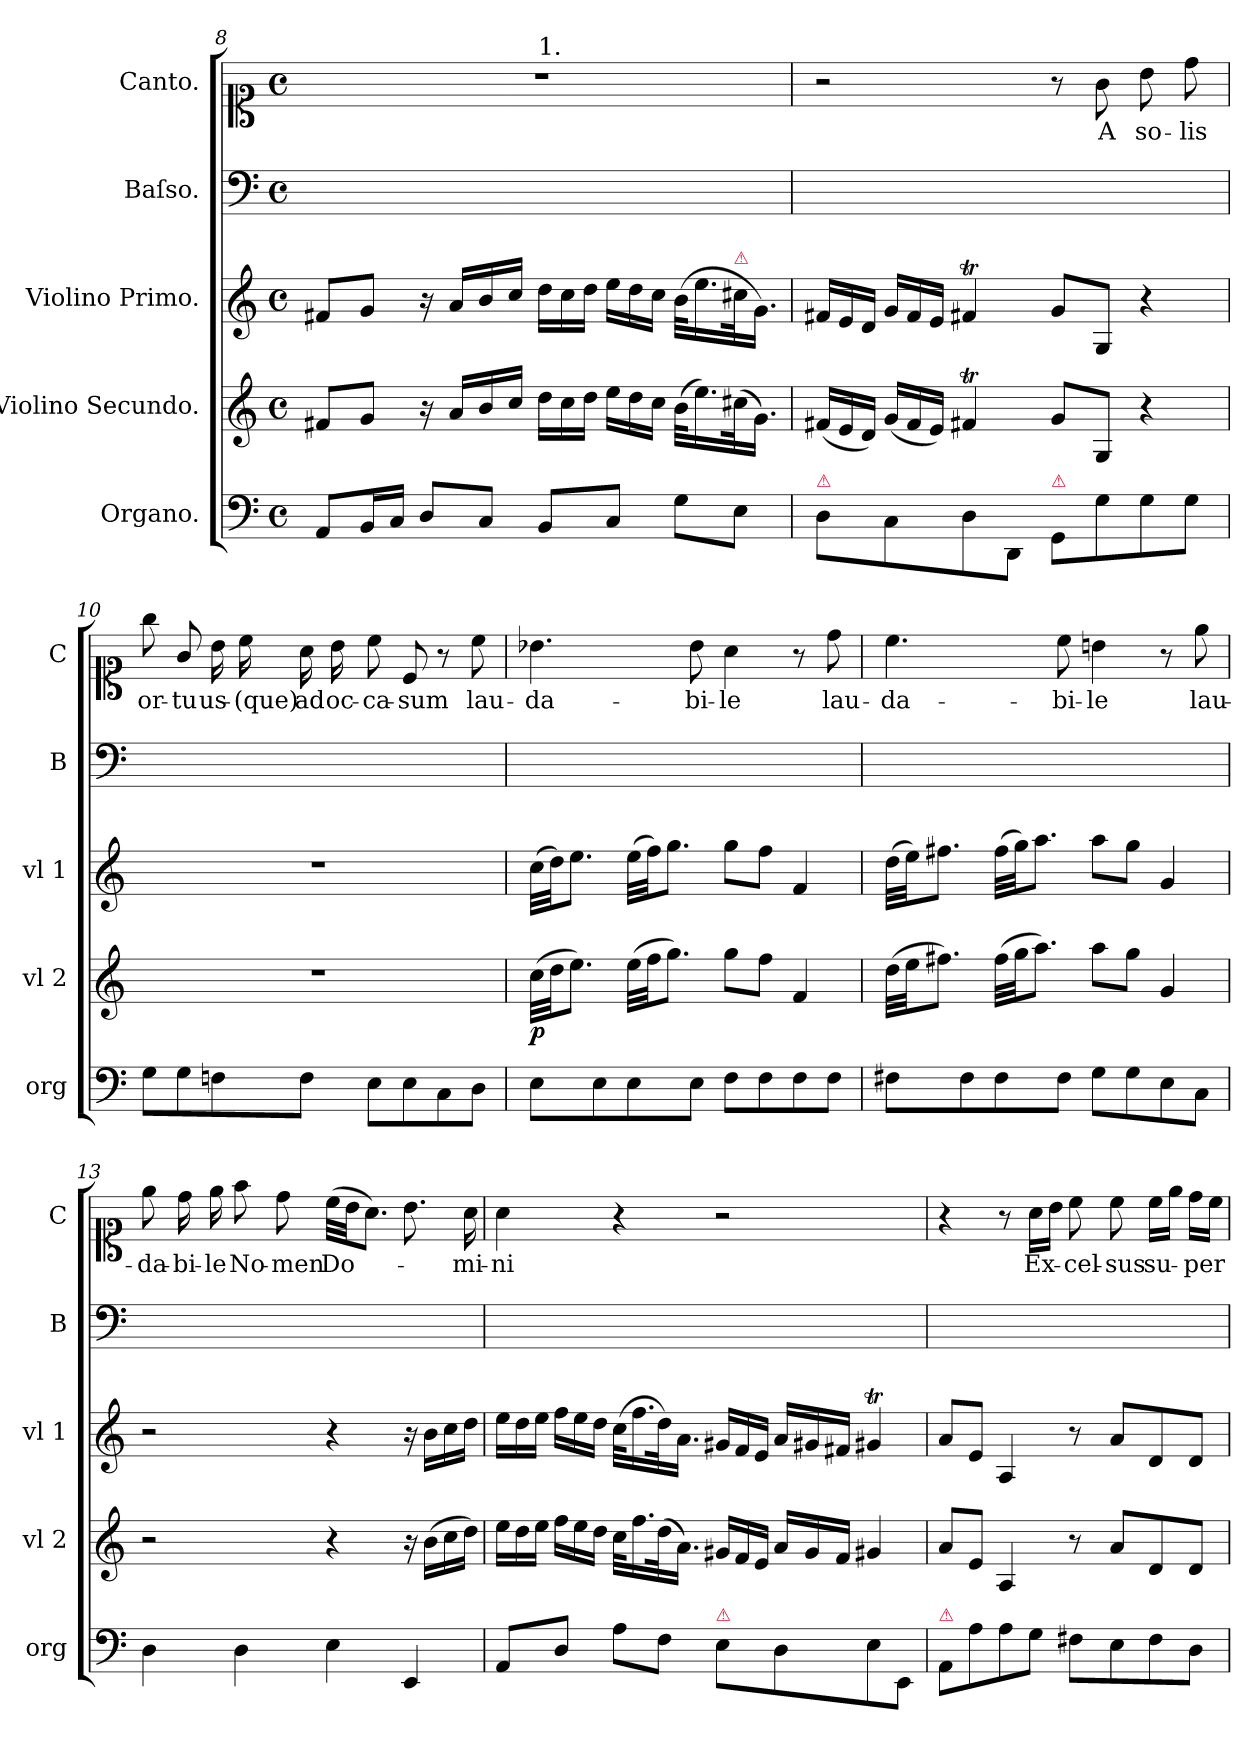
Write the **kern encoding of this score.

**kern	**kern	**dynam	**kern	**dynam	**kern	**kern	**text
*part5	*part4	*part4	*part3	*part3	*part2	*part1	*part1
*staff5	*staff4	*staff4	*staff3	*staff3	*staff2	*staff1	*staff1
*I"Organo.	*I"Violino Secundo.	*	*I"Violino Primo.	*	*I"Baſso.	*I"Canto.	*
*I'org	*I'vl 2	*	*I'vl 1	*	*I'B	*I'C	*
*clefF4	*clefG2	*	*clefG2	*	*clefF4	*clefC1	*
*k[]	*k[]	*	*k[]	*	*k[]	*k[]	*
*C:	*C:	*	*C:	*	*C:	*C:	*
*M4/4	*M4/4	*	*M4/4	*	*M4/4	*M4/4	*
*met(c)	*met(c)	*	*met(c)	*	*met(c)	*met(c)	*
=8	=8	=8	=8	=8	=8	=8	=8
*	*	*	*	*	*	*^	*
8AA/L	8f#X/L	.	8f#X/L	.	1ryy	1r	2ryy	.
16BB/L	8g/J	.	8g/J	.	.	.	.	.
16C/JJ	.	.	.	.	.	.	.	.
8D/L	16r	.	16r	.	.	.	.	.
.	16a/LL	.	16a/LL	.	.	.	.	.
8C/J	16b/	.	16b/	.	.	.	.	.
.	16cc/JJ	.	16cc/JJ	.	.	.	.	.
*	*Xtuplet	*	*Xtuplet	*	*	*	*	*
!	!	!	!	!	!	!	!LO:TX:a:t=1.	!
8BB/L	24dd\LL	.	24dd\LL	.	.	.	2ryy	.
.	24cc\	.	24cc\	.	.	.	.	.
.	24dd\JJ	.	24dd\JJ	.	.	.	.	.
8C/J	24ee\LL	.	24ee\LL	.	.	.	.	.
.	24dd\	.	24dd\	.	.	.	.	.
.	24cc\JJ	.	24cc\JJ	.	.	.	.	.
8G\L	(>32b\KLL	.	(>32b\KLL	.	.	.	.	.
.	16.ee\)	.	16.ee\	.	.	.	.	.
!	!	!	!LO:TX:a:color=crimson:t=⚠	!	!	!	!	!
8E\J	(>32cc#X\K	.	32cc#X\K	.	.	.	.	.
.	16.g\JJ)	.	16.g\JJ)	.	.	.	.	.
=9	=9	=9	=9	=9	=9	=9	=9	=9
!LO:TX:a:color=crimson:t=⚠	!	!	!	!	!	!	!	!
*	*	*	*	*	*	*v	*v	*
8D\L	(<24f#X/LL	.	24f#X/LL	.	1ryy	2r	.
.	24e/	.	24e/	.	.	.	.
.	24d/JJ)	.	24d/JJ	.	.	.	.
8C\	(<24g/LL	.	24g/LL	.	.	.	.
.	24f#/	.	24f#/	.	.	.	.
.	24e/JJ)	.	24e/JJ	.	.	.	.
8D\	4f#Xt/	.	4f#Xt/	.	.	.	.
8DD/J	.	.	.	.	.	.	.
!LO:TX:a:color=crimson:t=⚠	!	!	!	!	!	!	!
8GG/L	8g/L	.	8g/L	.	.	8r	.
8G\	8G/J	.	8G/J	.	.	8g\	A
8G\	4r	.	4r	.	.	8b\	so-
8G\J	.	.	.	.	.	8dd\	-lis
=10	=10	=10	=10	=10	=10	=10	=10
8G\L	1r	.	1r	.	1ryy	8gg\	or-
8G\	.	.	.	.	.	8g/	-tu
8Fn\	.	.	.	.	.	16b\	us-
.	.	.	.	.	.	16cc\	-(que)
8F\J	.	.	.	.	.	16a\	ad
.	.	.	.	.	.	16b\	oc-
8E\L	.	.	.	.	.	8cc\	-ca-
8E\	.	.	.	.	.	8c/	-sum
8C\	.	.	.	.	.	8r	.
8D\J	.	.	.	.	.	8cc\	lau-
=11	=11	=11	=11	=11	=11	=11	=11
!	!	!LO:DY:b	!	!	!	!	!
8E\L	(>32cc\LLL	p.	(>32cc\LLL	.	1ryy	4.b-X\	-da-
!	!	!	!	!LO:DY:b	!	!	!
.	32dd\JJ	.	32dd\JJ)	pia.	.	.	.
.	8.ee\J)	.	8.ee\J	.	.	.	.
8E\	.	.	.	.	.	.	.
8E\	(>32ee\LLL	.	(>32ee\LLL	.	.	.	.
.	32ff\JJ	.	32ff\JJ)	.	.	.	.
.	8.gg\J)	.	8.gg\J	.	.	.	.
8E\J	.	.	.	.	.	8b-\	-bi-
8F\L	8gg\L	.	8gg\L	.	.	4a\	-le
8F\	8ff\J	.	8ff\J	.	.	.	.
8F\	4f/	.	4f/	.	.	8r	.
!	!	!	!	!	!	!	!LO:LY:i
8F\J	.	.	.	.	.	8dd\	lau-
=12	=12	=12	=12	=12	=12	=12	=12
!	!	!	!	!	!	!	!LO:LY:i
8F#X\L	(>32dd\LLL	.	(>32dd\LLL	.	1ryy	4.cc\	-da-
.	32ee\JJ	.	32ee\JJ)	.	.	.	.
.	8.ff#X\J)	.	8.ff#X\J	.	.	.	.
8F#\	.	.	.	.	.	.	.
8F#\	(>32ff#\LLL	.	(>32ff#\LLL	.	.	.	.
.	32gg\JJ	.	32gg\JJ)	.	.	.	.
.	8.aa\J)	.	8.aa\J	.	.	.	.
!	!	!	!	!	!	!	!LO:LY:i
8F#\J	.	.	.	.	.	8cc\	-bi-
!	!	!	!	!	!	!	!LO:LY:i
8G\L	8aa\L	.	8aa\L	.	.	4bn\	-le
8G\	8gg\J	.	8gg\J	.	.	.	.
8E\	4g/	.	4g/	.	.	8r	.
!	!	!	!	!	!	!	!LO:LY:i
8C\J	.	.	.	.	.	8ee\	lau-
=13	=13	=13	=13	=13	=13	=13	=13
!	!	!	!	!	!	!	!LO:LY:i
4D\	2r	.	2r	.	1ryy	8ee\	-da-
!	!	!	!	!	!	!	!LO:LY:i
.	.	.	.	.	.	16dd\	-bi-
!	!	!	!	!	!	!	!LO:LY:i
.	.	.	.	.	.	16ee\	-le
4D\	.	.	.	.	.	8ff\	No-
.	.	.	.	.	.	8dd\	-men
4E\	4r	.	4r	.	.	(>32cc\LLL	Do-
.	.	.	.	.	.	32b\JJ	.
.	.	.	.	.	.	8.a\J)	.
4EE/	16r	.	16r	.	.	8.b\	.
!	!	!	!	!LO:DY:b	!	!	!
.	(>16b\LL	.	16b\LL	for	.	.	.
.	16cc\	.	16cc\	.	.	.	.
.	16dd\JJ)	.	16dd\JJ	.	.	16a\	-mi-
=14	=14	=14	=14	=14	=14	=14	=14
8AA/L	24ee\LL	.	24ee\LL	.	1ryy	4a\	-ni
.	24dd\	.	24dd\	.	.	.	.
.	24ee\JJ	.	24ee\JJ	.	.	.	.
8D/J	24ff\LL	.	24ff\LL	.	.	.	.
.	24ee\	.	24ee\	.	.	.	.
.	24dd\JJ	.	24dd\JJ	.	.	.	.
8A\L	32cc\KLL	.	(>32cc\KLL	.	.	4r	.
.	16.ff\	.	16.ff\	.	.	.	.
8F\J	(>32dd\K	.	32dd\K)	.	.	.	.
.	16.a\JJ)	.	16.a\JJ	.	.	.	.
!LO:TX:a:color=crimson:t=⚠	!	!	!	!	!	!	!
8E\L	24g#X/LL	.	24g#X/LL	.	.	2r	.
.	24f/	.	24f/	.	.	.	.
.	24e/JJ	.	24e/JJ	.	.	.	.
8D\	24a/LL	.	24a/LL	.	.	.	.
.	24g#/	.	24g#X/	.	.	.	.
.	24f/JJ	.	24f#X/JJ	.	.	.	.
8E\	4g#X/	.	4g#Xt/	.	.	.	.
8EE/J	.	.	.	.	.	.	.
=15	=15	=15	=15	=15	=15	=15	=15
!LO:TX:a:color=crimson:t=⚠	!	!	!	!	!	!	!
8AA/L	8a/L	.	8a/L	.	1ryy	4r	.
8A\	8e/J	.	8e/J	.	.	.	.
8A\	4A/	.	4A/	.	.	8r	.
8G\J	.	.	.	.	.	16a\LL	Ex-
.	.	.	.	.	.	16b\JJ	.
8F#X\L	8r	.	8r	.	.	8cc\	-cel-
8E\	8a/L	.	8a/L	.	.	8cc\	-sus
8F#\	8d/	.	8d/	.	.	16cc\LL	su-
.	.	.	.	.	.	16ee\JJ	.
8D\J	8d/J	.	8d/J	.	.	16dd\LL	-per
.	.	.	.	.	.	16cc\JJ	.
=	=	=	=	=	=	=	=
*-	*-	*-	*-	*-	*-	*-	*-
